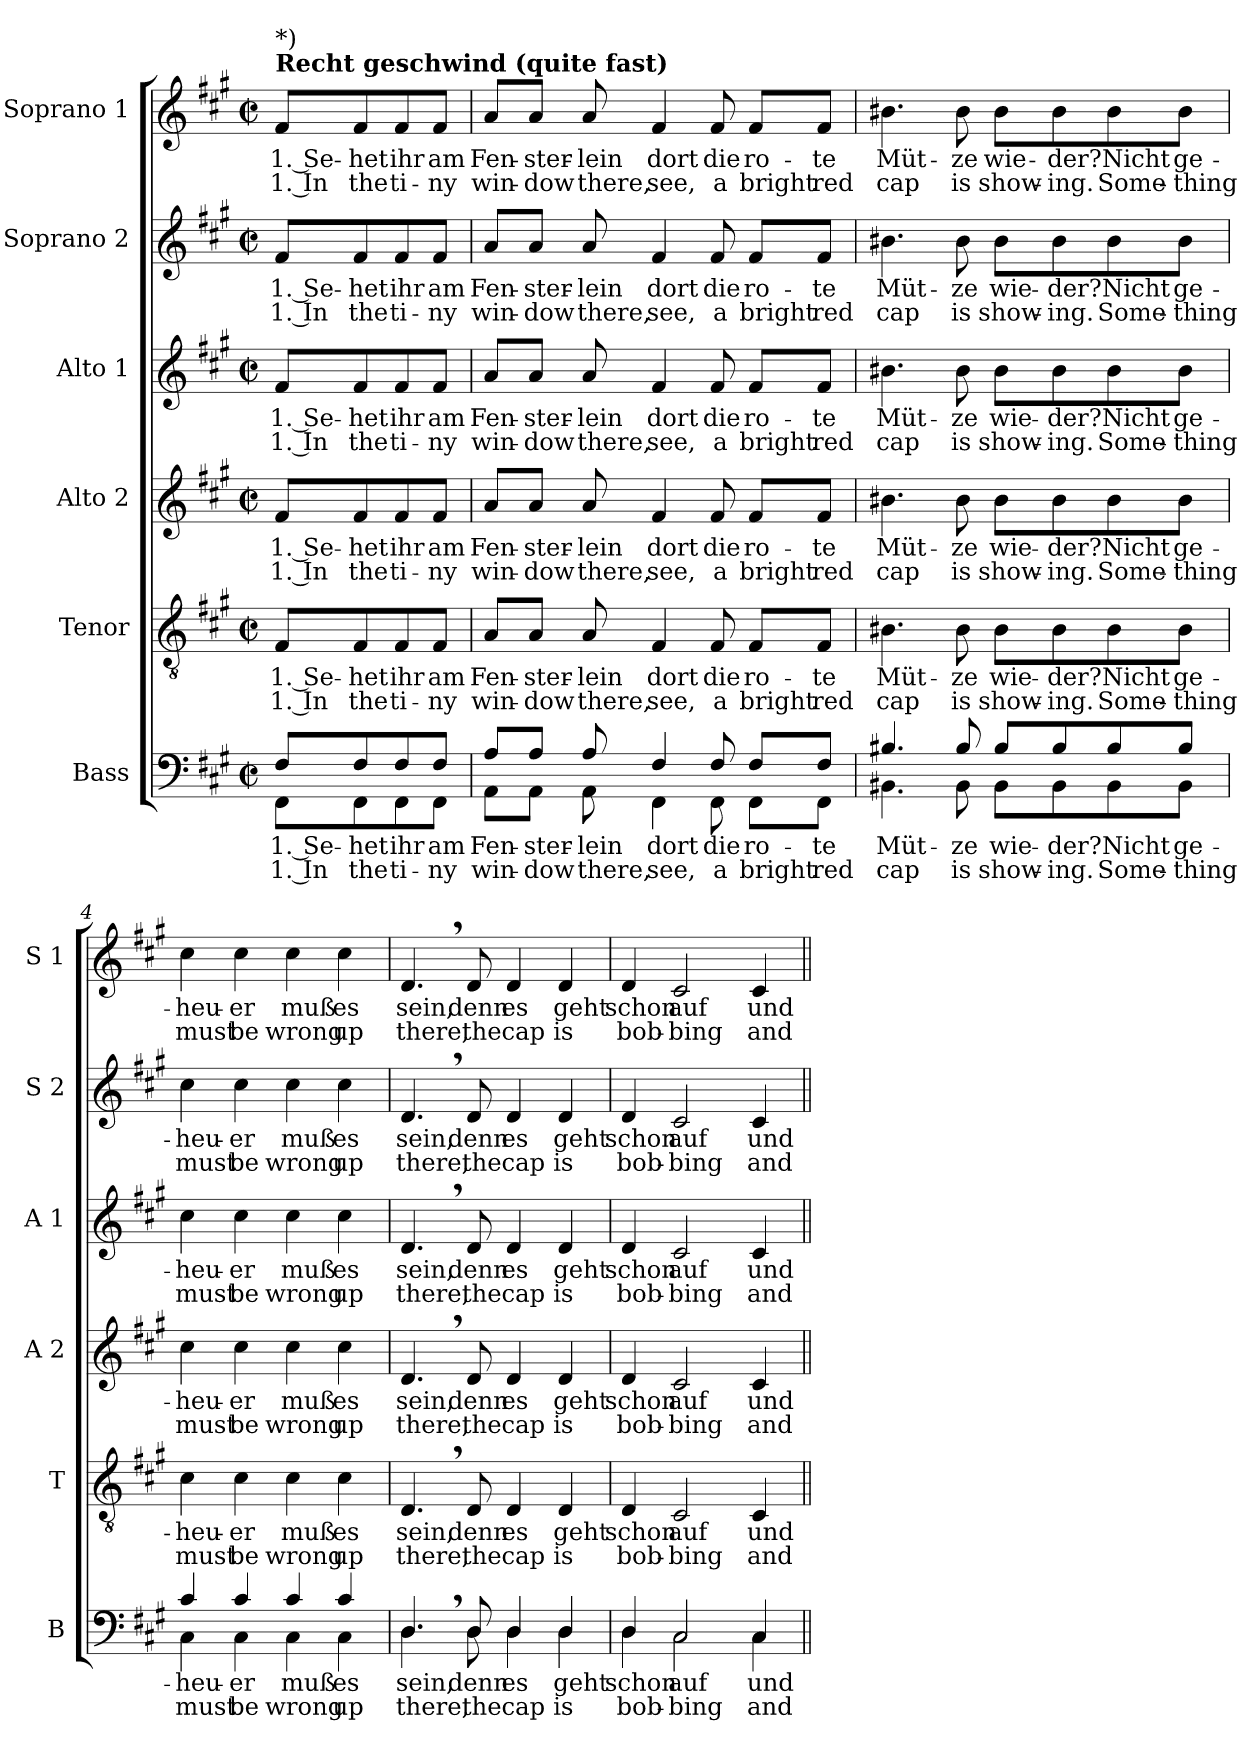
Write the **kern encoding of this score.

**kern	**text	**text	**kern	**text	**text	**kern	**text	**text	**kern	**text	**text	**kern	**text	**text	**kern	**text	**text
*part6	*part6	*part6	*part5	*part5	*part5	*part4	*part4	*part4	*part3	*part3	*part3	*part2	*part2	*part2	*part1	*part1	*part1
*staff6	*staff6	*staff6	*staff5	*staff5	*staff5	*staff4	*staff4	*staff4	*staff3	*staff3	*staff3	*staff2	*staff2	*staff2	*staff1	*staff1	*staff1
*I"Bass	*	*	*I"Tenor	*	*	*I"Alto 2	*	*	*I"Alto 1	*	*	*I"Soprano 2	*	*	*I"Soprano 1	*	*
*I'B	*	*	*I'T	*	*	*I'A 2	*	*	*I'A 1	*	*	*I'S 2	*	*	*I'S 1	*	*
*clefF4	*	*	*clefGv2	*	*	*clefG2	*	*	*clefG2	*	*	*clefG2	*	*	*clefG2	*	*
*k[f#c#g#]	*	*	*k[f#c#g#]	*	*	*k[f#c#g#]	*	*	*k[f#c#g#]	*	*	*k[f#c#g#]	*	*	*k[f#c#g#]	*	*
*f#:	*	*	*f#:	*	*	*f#:	*	*	*f#:	*	*	*f#:	*	*	*f#:	*	*
*M2/2	*	*	*M2/2	*	*	*M2/2	*	*	*M2/2	*	*	*M2/2	*	*	*M2/2	*	*
*met(c|)	*	*	*met(c|)	*	*	*met(c|)	*	*	*met(c|)	*	*	*met(c|)	*	*	*met(c|)	*	*
=1	=1	=1	=1	=1	=1	=1	=1	=1	=1	=1	=1	=1	=1	=1	=1	=1	=1
!	!LO:LY:b	!LO:LY:b	!	!	!	!	!	!	!	!	!	!	!	!	!	!	!
*^	*	*	*	*	*	*	*	*	*	*	*	*	*	*	*	*	*
!	!	!	!	!	!LO:LY:b	!LO:LY:b	!	!	!	!	!	!	!	!	!	!	!	!
!	!	!	!	!	!	!	!	!LO:LY:b	!LO:LY:b	!	!	!	!	!	!	!	!	!
!	!	!	!	!	!	!	!	!	!	!	!LO:LY:b	!LO:LY:b	!	!	!	!	!	!
!	!	!	!	!	!	!	!	!	!	!	!	!	!	!LO:LY:b	!LO:LY:b	!	!	!
!	!	!	!	!	!	!	!	!	!	!	!	!	!	!	!	!LO:TX:a:B:t=Recht geschwind  (quite fast)	!	!
!	!	!	!	!	!	!	!	!	!	!	!	!	!	!	!	!LO:TX:a:t=*)	!	!
!	!	!	!	!	!	!	!	!	!	!	!	!	!	!	!	!	!LO:LY:b	!LO:LY:b
8F#/L	8FF#\L	1. Se-	1. In	8F#/L	1. Se-	1. In	8f#/L	1. Se-	1. In	8f#/L	1. Se-	1. In	8f#/L	1. Se-	1. In	8f#/L	1. Se-	1. In
!	!	!LO:LY:b	!LO:LY:b	!	!	!	!	!	!	!	!	!	!	!	!	!	!	!
!	!	!	!	!	!LO:LY:b	!LO:LY:b	!	!	!	!	!	!	!	!	!	!	!	!
!	!	!	!	!	!	!	!	!LO:LY:b	!LO:LY:b	!	!	!	!	!	!	!	!	!
!	!	!	!	!	!	!	!	!	!	!	!LO:LY:b	!LO:LY:b	!	!	!	!	!	!
!	!	!	!	!	!	!	!	!	!	!	!	!	!	!LO:LY:b	!LO:LY:b	!	!	!
!	!	!	!	!	!	!	!	!	!	!	!	!	!	!	!	!	!LO:LY:b	!LO:LY:b
8F#/	8FF#\	-het	the	8F#/	-het	the	8f#/	-het	the	8f#/	-het	the	8f#/	-het	the	8f#/	-het	the
!	!	!LO:LY:b	!LO:LY:b	!	!	!	!	!	!	!	!	!	!	!	!	!	!	!
!	!	!	!	!	!LO:LY:b	!LO:LY:b	!	!	!	!	!	!	!	!	!	!	!	!
!	!	!	!	!	!	!	!	!LO:LY:b	!LO:LY:b	!	!	!	!	!	!	!	!	!
!	!	!	!	!	!	!	!	!	!	!	!LO:LY:b	!LO:LY:b	!	!	!	!	!	!
!	!	!	!	!	!	!	!	!	!	!	!	!	!	!LO:LY:b	!LO:LY:b	!	!	!
!	!	!	!	!	!	!	!	!	!	!	!	!	!	!	!	!	!LO:LY:b	!LO:LY:b
8F#/	8FF#\	ihr	ti-	8F#/	ihr	ti-	8f#/	ihr	ti-	8f#/	ihr	ti-	8f#/	ihr	ti-	8f#/	ihr	ti-
!	!	!LO:LY:b	!LO:LY:b	!	!	!	!	!	!	!	!	!	!	!	!	!	!	!
!	!	!	!	!	!LO:LY:b	!LO:LY:b	!	!	!	!	!	!	!	!	!	!	!	!
!	!	!	!	!	!	!	!	!LO:LY:b	!LO:LY:b	!	!	!	!	!	!	!	!	!
!	!	!	!	!	!	!	!	!	!	!	!LO:LY:b	!LO:LY:b	!	!	!	!	!	!
!	!	!	!	!	!	!	!	!	!	!	!	!	!	!LO:LY:b	!LO:LY:b	!	!	!
!	!	!	!	!	!	!	!	!	!	!	!	!	!	!	!	!	!LO:LY:b	!LO:LY:b
8F#/J	8FF#\J	am	-ny	8F#/J	am	-ny	8f#/J	am	-ny	8f#/J	am	-ny	8f#/J	am	-ny	8f#/J	am	-ny
=2	=2	=2	=2	=2	=2	=2	=2	=2	=2	=2	=2	=2	=2	=2	=2	=2	=2	=2
!	!	!LO:LY:b	!LO:LY:b	!	!	!	!	!	!	!	!	!	!	!	!	!	!	!
!	!	!	!	!	!LO:LY:b	!LO:LY:b	!	!	!	!	!	!	!	!	!	!	!	!
!	!	!	!	!	!	!	!	!LO:LY:b	!LO:LY:b	!	!	!	!	!	!	!	!	!
!	!	!	!	!	!	!	!	!	!	!	!LO:LY:b	!LO:LY:b	!	!	!	!	!	!
!	!	!	!	!	!	!	!	!	!	!	!	!	!	!LO:LY:b	!LO:LY:b	!	!	!
!	!	!	!	!	!	!	!	!	!	!	!	!	!	!	!	!	!LO:LY:b	!LO:LY:b
8A/L	8AA\L	Fen-	win-	8A/L	Fen-	win-	8a/L	Fen-	win-	8a/L	Fen-	win-	8a/L	Fen-	win-	8a/L	Fen-	win-
!	!	!LO:LY:b	!LO:LY:b	!	!	!	!	!	!	!	!	!	!	!	!	!	!	!
!	!	!	!	!	!LO:LY:b	!LO:LY:b	!	!	!	!	!	!	!	!	!	!	!	!
!	!	!	!	!	!	!	!	!LO:LY:b	!LO:LY:b	!	!	!	!	!	!	!	!	!
!	!	!	!	!	!	!	!	!	!	!	!LO:LY:b	!LO:LY:b	!	!	!	!	!	!
!	!	!	!	!	!	!	!	!	!	!	!	!	!	!LO:LY:b	!LO:LY:b	!	!	!
!	!	!	!	!	!	!	!	!	!	!	!	!	!	!	!	!	!LO:LY:b	!LO:LY:b
8A/J	8AA\J	-ster-	-dow	8A/J	-ster-	-dow	8a/J	-ster-	-dow	8a/J	-ster-	-dow	8a/J	-ster-	-dow	8a/J	-ster-	-dow
!	!	!LO:LY:b	!LO:LY:b	!	!	!	!	!	!	!	!	!	!	!	!	!	!	!
!	!	!	!	!	!LO:LY:b	!LO:LY:b	!	!	!	!	!	!	!	!	!	!	!	!
!	!	!	!	!	!	!	!	!LO:LY:b	!LO:LY:b	!	!	!	!	!	!	!	!	!
!	!	!	!	!	!	!	!	!	!	!	!LO:LY:b	!LO:LY:b	!	!	!	!	!	!
!	!	!	!	!	!	!	!	!	!	!	!	!	!	!LO:LY:b	!LO:LY:b	!	!	!
!	!	!	!	!	!	!	!	!	!	!	!	!	!	!	!	!	!LO:LY:b	!LO:LY:b
8A/	8AA\	-lein	there,	8A/	-lein	there,	8a/	-lein	there,	8a/	-lein	there,	8a/	-lein	there,	8a/	-lein	there,
!	!	!LO:LY:b	!LO:LY:b	!	!	!	!	!	!	!	!	!	!	!	!	!	!	!
!	!	!	!	!	!LO:LY:b	!LO:LY:b	!	!	!	!	!	!	!	!	!	!	!	!
!	!	!	!	!	!	!	!	!LO:LY:b	!LO:LY:b	!	!	!	!	!	!	!	!	!
!	!	!	!	!	!	!	!	!	!	!	!LO:LY:b	!LO:LY:b	!	!	!	!	!	!
!	!	!	!	!	!	!	!	!	!	!	!	!	!	!LO:LY:b	!LO:LY:b	!	!	!
!	!	!	!	!	!	!	!	!	!	!	!	!	!	!	!	!	!LO:LY:b	!LO:LY:b
4F#/	4FF#\	dort	see,	4F#/	dort	see,	4f#/	dort	see,	4f#/	dort	see,	4f#/	dort	see,	4f#/	dort	see,
!	!	!LO:LY:b	!LO:LY:b	!	!	!	!	!	!	!	!	!	!	!	!	!	!	!
!	!	!	!	!	!LO:LY:b	!LO:LY:b	!	!	!	!	!	!	!	!	!	!	!	!
!	!	!	!	!	!	!	!	!LO:LY:b	!LO:LY:b	!	!	!	!	!	!	!	!	!
!	!	!	!	!	!	!	!	!	!	!	!LO:LY:b	!LO:LY:b	!	!	!	!	!	!
!	!	!	!	!	!	!	!	!	!	!	!	!	!	!LO:LY:b	!LO:LY:b	!	!	!
!	!	!	!	!	!	!	!	!	!	!	!	!	!	!	!	!	!LO:LY:b	!LO:LY:b
8F#/	8FF#\	die	a	8F#/	die	a	8f#/	die	a	8f#/	die	a	8f#/	die	a	8f#/	die	a
!	!	!LO:LY:b	!LO:LY:b	!	!	!	!	!	!	!	!	!	!	!	!	!	!	!
!	!	!	!	!	!LO:LY:b	!LO:LY:b	!	!	!	!	!	!	!	!	!	!	!	!
!	!	!	!	!	!	!	!	!LO:LY:b	!LO:LY:b	!	!	!	!	!	!	!	!	!
!	!	!	!	!	!	!	!	!	!	!	!LO:LY:b	!LO:LY:b	!	!	!	!	!	!
!	!	!	!	!	!	!	!	!	!	!	!	!	!	!LO:LY:b	!LO:LY:b	!	!	!
!	!	!	!	!	!	!	!	!	!	!	!	!	!	!	!	!	!LO:LY:b	!LO:LY:b
8F#/L	8FF#\L	ro-	bright	8F#/L	ro-	bright	8f#/L	ro-	bright	8f#/L	ro-	bright	8f#/L	ro-	bright	8f#/L	ro-	bright
!	!	!LO:LY:b	!LO:LY:b	!	!	!	!	!	!	!	!	!	!	!	!	!	!	!
!	!	!	!	!	!LO:LY:b	!LO:LY:b	!	!	!	!	!	!	!	!	!	!	!	!
!	!	!	!	!	!	!	!	!LO:LY:b	!LO:LY:b	!	!	!	!	!	!	!	!	!
!	!	!	!	!	!	!	!	!	!	!	!LO:LY:b	!LO:LY:b	!	!	!	!	!	!
!	!	!	!	!	!	!	!	!	!	!	!	!	!	!LO:LY:b	!LO:LY:b	!	!	!
!	!	!	!	!	!	!	!	!	!	!	!	!	!	!	!	!	!LO:LY:b	!LO:LY:b
8F#/J	8FF#\J	-te	red	8F#/J	-te	red	8f#/J	-te	red	8f#/J	-te	red	8f#/J	-te	red	8f#/J	-te	red
=3	=3	=3	=3	=3	=3	=3	=3	=3	=3	=3	=3	=3	=3	=3	=3	=3	=3	=3
!	!	!LO:LY:b	!LO:LY:b	!	!	!	!	!	!	!	!	!	!	!	!	!	!	!
!	!	!	!	!	!LO:LY:b	!LO:LY:b	!	!	!	!	!	!	!	!	!	!	!	!
!	!	!	!	!	!	!	!	!LO:LY:b	!LO:LY:b	!	!	!	!	!	!	!	!	!
!	!	!	!	!	!	!	!	!	!	!	!LO:LY:b	!LO:LY:b	!	!	!	!	!	!
!	!	!	!	!	!	!	!	!	!	!	!	!	!	!LO:LY:b	!LO:LY:b	!	!	!
!	!	!	!	!	!	!	!	!	!	!	!	!	!	!	!	!	!LO:LY:b	!LO:LY:b
4.B#X/	4.BB#X\	Müt-	cap	4.B#X\	Müt-	cap	4.b#X\	Müt-	cap	4.b#X\	Müt-	cap	4.b#X\	Müt-	cap	4.b#X\	Müt-	cap
!	!	!LO:LY:b	!LO:LY:b	!	!	!	!	!	!	!	!	!	!	!	!	!	!	!
!	!	!	!	!	!LO:LY:b	!LO:LY:b	!	!	!	!	!	!	!	!	!	!	!	!
!	!	!	!	!	!	!	!	!LO:LY:b	!LO:LY:b	!	!	!	!	!	!	!	!	!
!	!	!	!	!	!	!	!	!	!	!	!LO:LY:b	!LO:LY:b	!	!	!	!	!	!
!	!	!	!	!	!	!	!	!	!	!	!	!	!	!LO:LY:b	!LO:LY:b	!	!	!
!	!	!	!	!	!	!	!	!	!	!	!	!	!	!	!	!	!LO:LY:b	!LO:LY:b
8B#/	8BB#\	-ze	is	8B#\	-ze	is	8b#\	-ze	is	8b#\	-ze	is	8b#\	-ze	is	8b#\	-ze	is
!	!	!LO:LY:b	!LO:LY:b	!	!	!	!	!	!	!	!	!	!	!	!	!	!	!
!	!	!	!	!	!LO:LY:b	!LO:LY:b	!	!	!	!	!	!	!	!	!	!	!	!
!	!	!	!	!	!	!	!	!LO:LY:b	!LO:LY:b	!	!	!	!	!	!	!	!	!
!	!	!	!	!	!	!	!	!	!	!	!LO:LY:b	!LO:LY:b	!	!	!	!	!	!
!	!	!	!	!	!	!	!	!	!	!	!	!	!	!LO:LY:b	!LO:LY:b	!	!	!
!	!	!	!	!	!	!	!	!	!	!	!	!	!	!	!	!	!LO:LY:b	!LO:LY:b
8B#/L	8BB#\L	wie-	show-	8B#\L	wie-	show-	8b#\L	wie-	show-	8b#\L	wie-	show-	8b#\L	wie-	show-	8b#\L	wie-	show-
!	!	!LO:LY:b	!LO:LY:b	!	!	!	!	!	!	!	!	!	!	!	!	!	!	!
!	!	!	!	!	!LO:LY:b	!LO:LY:b	!	!	!	!	!	!	!	!	!	!	!	!
!	!	!	!	!	!	!	!	!LO:LY:b	!LO:LY:b	!	!	!	!	!	!	!	!	!
!	!	!	!	!	!	!	!	!	!	!	!LO:LY:b	!LO:LY:b	!	!	!	!	!	!
!	!	!	!	!	!	!	!	!	!	!	!	!	!	!LO:LY:b	!LO:LY:b	!	!	!
!	!	!	!	!	!	!	!	!	!	!	!	!	!	!	!	!	!LO:LY:b	!LO:LY:b
8B#/	8BB#\	-der?	-ing.	8B#\	-der?	-ing.	8b#\	-der?	-ing.	8b#\	-der?	-ing.	8b#\	-der?	-ing.	8b#\	-der?	-ing.
!	!	!LO:LY:b	!LO:LY:b	!	!	!	!	!	!	!	!	!	!	!	!	!	!	!
!	!	!	!	!	!LO:LY:b	!LO:LY:b	!	!	!	!	!	!	!	!	!	!	!	!
!	!	!	!	!	!	!	!	!LO:LY:b	!LO:LY:b	!	!	!	!	!	!	!	!	!
!	!	!	!	!	!	!	!	!	!	!	!LO:LY:b	!LO:LY:b	!	!	!	!	!	!
!	!	!	!	!	!	!	!	!	!	!	!	!	!	!LO:LY:b	!LO:LY:b	!	!	!
!	!	!	!	!	!	!	!	!	!	!	!	!	!	!	!	!	!LO:LY:b	!LO:LY:b
8B#/	8BB#\	Nicht	Some-	8B#\	Nicht	Some-	8b#\	Nicht	Some-	8b#\	Nicht	Some-	8b#\	Nicht	Some-	8b#\	Nicht	Some-
!	!	!LO:LY:b	!LO:LY:b	!	!	!	!	!	!	!	!	!	!	!	!	!	!	!
!	!	!	!	!	!LO:LY:b	!LO:LY:b	!	!	!	!	!	!	!	!	!	!	!	!
!	!	!	!	!	!	!	!	!LO:LY:b	!LO:LY:b	!	!	!	!	!	!	!	!	!
!	!	!	!	!	!	!	!	!	!	!	!LO:LY:b	!LO:LY:b	!	!	!	!	!	!
!	!	!	!	!	!	!	!	!	!	!	!	!	!	!LO:LY:b	!LO:LY:b	!	!	!
!	!	!	!	!	!	!	!	!	!	!	!	!	!	!	!	!	!LO:LY:b	!LO:LY:b
8B#/J	8BB#\J	ge-	-thing	8B#\J	ge-	-thing	8b#\J	ge-	-thing	8b#\J	ge-	-thing	8b#\J	ge-	-thing	8b#\J	ge-	-thing
=4	=4	=4	=4	=4	=4	=4	=4	=4	=4	=4	=4	=4	=4	=4	=4	=4	=4	=4
!	!	!LO:LY:b	!LO:LY:b	!	!	!	!	!	!	!	!	!	!	!	!	!	!	!
!	!	!	!	!	!LO:LY:b	!LO:LY:b	!	!	!	!	!	!	!	!	!	!	!	!
!	!	!	!	!	!	!	!	!LO:LY:b	!LO:LY:b	!	!	!	!	!	!	!	!	!
!	!	!	!	!	!	!	!	!	!	!	!LO:LY:b	!LO:LY:b	!	!	!	!	!	!
!	!	!	!	!	!	!	!	!	!	!	!	!	!	!LO:LY:b	!LO:LY:b	!	!	!
!	!	!	!	!	!	!	!	!	!	!	!	!	!	!	!	!	!LO:LY:b	!LO:LY:b
4c#/	4C#\	-heu-	must	4c#\	-heu-	must	4cc#\	-heu-	must	4cc#\	-heu-	must	4cc#\	-heu-	must	4cc#\	-heu-	must
!	!	!LO:LY:b	!LO:LY:b	!	!	!	!	!	!	!	!	!	!	!	!	!	!	!
!	!	!	!	!	!LO:LY:b	!LO:LY:b	!	!	!	!	!	!	!	!	!	!	!	!
!	!	!	!	!	!	!	!	!LO:LY:b	!LO:LY:b	!	!	!	!	!	!	!	!	!
!	!	!	!	!	!	!	!	!	!	!	!LO:LY:b	!LO:LY:b	!	!	!	!	!	!
!	!	!	!	!	!	!	!	!	!	!	!	!	!	!LO:LY:b	!LO:LY:b	!	!	!
!	!	!	!	!	!	!	!	!	!	!	!	!	!	!	!	!	!LO:LY:b	!LO:LY:b
4c#/	4C#\	-er	be	4c#\	-er	be	4cc#\	-er	be	4cc#\	-er	be	4cc#\	-er	be	4cc#\	-er	be
!	!	!LO:LY:b	!LO:LY:b	!	!	!	!	!	!	!	!	!	!	!	!	!	!	!
!	!	!	!	!	!LO:LY:b	!LO:LY:b	!	!	!	!	!	!	!	!	!	!	!	!
!	!	!	!	!	!	!	!	!LO:LY:b	!LO:LY:b	!	!	!	!	!	!	!	!	!
!	!	!	!	!	!	!	!	!	!	!	!LO:LY:b	!LO:LY:b	!	!	!	!	!	!
!	!	!	!	!	!	!	!	!	!	!	!	!	!	!LO:LY:b	!LO:LY:b	!	!	!
!	!	!	!	!	!	!	!	!	!	!	!	!	!	!	!	!	!LO:LY:b	!LO:LY:b
4c#/	4C#\	muß	wrong	4c#\	muß	wrong	4cc#\	muß	wrong	4cc#\	muß	wrong	4cc#\	muß	wrong	4cc#\	muß	wrong
!	!	!LO:LY:b	!LO:LY:b	!	!	!	!	!	!	!	!	!	!	!	!	!	!	!
!	!	!	!	!	!LO:LY:b	!LO:LY:b	!	!	!	!	!	!	!	!	!	!	!	!
!	!	!	!	!	!	!	!	!LO:LY:b	!LO:LY:b	!	!	!	!	!	!	!	!	!
!	!	!	!	!	!	!	!	!	!	!	!LO:LY:b	!LO:LY:b	!	!	!	!	!	!
!	!	!	!	!	!	!	!	!	!	!	!	!	!	!LO:LY:b	!LO:LY:b	!	!	!
!	!	!	!	!	!	!	!	!	!	!	!	!	!	!	!	!	!LO:LY:b	!LO:LY:b
4c#/	4C#\	es	up	4c#\	es	up	4cc#\	es	up	4cc#\	es	up	4cc#\	es	up	4cc#\	es	up
!!LO:LB:g=z
=5	=5	=5	=5	=5	=5	=5	=5	=5	=5	=5	=5	=5	=5	=5	=5	=5	=5	=5
!	!	!LO:LY:b	!LO:LY:b	!	!	!	!	!	!	!	!	!	!	!	!	!	!	!
!	!	!	!	!	!LO:LY:b	!LO:LY:b	!	!	!	!	!	!	!	!	!	!	!	!
!	!	!	!	!	!	!	!	!LO:LY:b	!LO:LY:b	!	!	!	!	!	!	!	!	!
!	!	!	!	!	!	!	!	!	!	!	!LO:LY:b	!LO:LY:b	!	!	!	!	!	!
!	!	!	!	!	!	!	!	!	!	!	!	!	!	!LO:LY:b	!LO:LY:b	!	!	!
!	!	!	!	!	!	!	!	!	!	!	!	!	!	!	!	!	!LO:LY:b	!LO:LY:b
4.D,>/	4.D\	sein,	there,	4.D,>/	sein,	there,	4.d,>/	sein,	there,	4.d,>/	sein,	there,	4.d,>/	sein,	there,	4.d,>/	sein,	there,
!	!	!LO:LY:b	!LO:LY:b	!	!	!	!	!	!	!	!	!	!	!	!	!	!	!
!	!	!	!	!	!LO:LY:b	!LO:LY:b	!	!	!	!	!	!	!	!	!	!	!	!
!	!	!	!	!	!	!	!	!LO:LY:b	!LO:LY:b	!	!	!	!	!	!	!	!	!
!	!	!	!	!	!	!	!	!	!	!	!LO:LY:b	!LO:LY:b	!	!	!	!	!	!
!	!	!	!	!	!	!	!	!	!	!	!	!	!	!LO:LY:b	!LO:LY:b	!	!	!
!	!	!	!	!	!	!	!	!	!	!	!	!	!	!	!	!	!LO:LY:b	!LO:LY:b
8D/	8D\	denn	the	8D/	denn	the	8d/	denn	the	8d/	denn	the	8d/	denn	the	8d/	denn	the
!	!	!LO:LY:b	!LO:LY:b	!	!	!	!	!	!	!	!	!	!	!	!	!	!	!
!	!	!	!	!	!LO:LY:b	!LO:LY:b	!	!	!	!	!	!	!	!	!	!	!	!
!	!	!	!	!	!	!	!	!LO:LY:b	!LO:LY:b	!	!	!	!	!	!	!	!	!
!	!	!	!	!	!	!	!	!	!	!	!LO:LY:b	!LO:LY:b	!	!	!	!	!	!
!	!	!	!	!	!	!	!	!	!	!	!	!	!	!LO:LY:b	!LO:LY:b	!	!	!
!	!	!	!	!	!	!	!	!	!	!	!	!	!	!	!	!	!LO:LY:b	!LO:LY:b
4D/	4D\	es	cap	4D/	es	cap	4d/	es	cap	4d/	es	cap	4d/	es	cap	4d/	es	cap
!	!	!LO:LY:b	!LO:LY:b	!	!	!	!	!	!	!	!	!	!	!	!	!	!	!
!	!	!	!	!	!LO:LY:b	!LO:LY:b	!	!	!	!	!	!	!	!	!	!	!	!
!	!	!	!	!	!	!	!	!LO:LY:b	!LO:LY:b	!	!	!	!	!	!	!	!	!
!	!	!	!	!	!	!	!	!	!	!	!LO:LY:b	!LO:LY:b	!	!	!	!	!	!
!	!	!	!	!	!	!	!	!	!	!	!	!	!	!LO:LY:b	!LO:LY:b	!	!	!
!	!	!	!	!	!	!	!	!	!	!	!	!	!	!	!	!	!LO:LY:b	!LO:LY:b
4D/	4D\	geht	is	4D/	geht	is	4d/	geht	is	4d/	geht	is	4d/	geht	is	4d/	geht	is
=6	=6	=6	=6	=6	=6	=6	=6	=6	=6	=6	=6	=6	=6	=6	=6	=6	=6	=6
!	!	!LO:LY:b	!LO:LY:b	!	!	!	!	!	!	!	!	!	!	!	!	!	!	!
!	!	!	!	!	!LO:LY:b	!LO:LY:b	!	!	!	!	!	!	!	!	!	!	!	!
!	!	!	!	!	!	!	!	!LO:LY:b	!LO:LY:b	!	!	!	!	!	!	!	!	!
!	!	!	!	!	!	!	!	!	!	!	!LO:LY:b	!LO:LY:b	!	!	!	!	!	!
!	!	!	!	!	!	!	!	!	!	!	!	!	!	!LO:LY:b	!LO:LY:b	!	!	!
!	!	!	!	!	!	!	!	!	!	!	!	!	!	!	!	!	!LO:LY:b	!LO:LY:b
4D/	4D\	schon	bob-	4D/	schon	bob-	4d/	schon	bob-	4d/	schon	bob-	4d/	schon	bob-	4d/	schon	bob-
!	!	!LO:LY:b	!LO:LY:b	!	!	!	!	!	!	!	!	!	!	!	!	!	!	!
!	!	!	!	!	!LO:LY:b	!LO:LY:b	!	!	!	!	!	!	!	!	!	!	!	!
!	!	!	!	!	!	!	!	!LO:LY:b	!LO:LY:b	!	!	!	!	!	!	!	!	!
!	!	!	!	!	!	!	!	!	!	!	!LO:LY:b	!LO:LY:b	!	!	!	!	!	!
!	!	!	!	!	!	!	!	!	!	!	!	!	!	!LO:LY:b	!LO:LY:b	!	!	!
!	!	!	!	!	!	!	!	!	!	!	!	!	!	!	!	!	!LO:LY:b	!LO:LY:b
2C#/	2C#\	auf	-bing	2C#/	auf	-bing	2c#/	auf	-bing	2c#/	auf	-bing	2c#/	auf	-bing	2c#/	auf	-bing
!	!	!LO:LY:b	!LO:LY:b	!	!	!	!	!	!	!	!	!	!	!	!	!	!	!
!	!	!	!	!	!LO:LY:b	!LO:LY:b	!	!	!	!	!	!	!	!	!	!	!	!
!	!	!	!	!	!	!	!	!LO:LY:b	!LO:LY:b	!	!	!	!	!	!	!	!	!
!	!	!	!	!	!	!	!	!	!	!	!LO:LY:b	!LO:LY:b	!	!	!	!	!	!
!	!	!	!	!	!	!	!	!	!	!	!	!	!	!LO:LY:b	!LO:LY:b	!	!	!
!	!	!	!	!	!	!	!	!	!	!	!	!	!	!	!	!	!LO:LY:b	!LO:LY:b
4C#/	4C#\	und	and	4C#/	und	and	4c#/	und	and	4c#/	und	and	4c#/	und	and	4c#/	und	and
*v	*v	*	*	*	*	*	*	*	*	*	*	*	*	*	*	*	*	*
=||	=||	=||	=||	=||	=||	=||	=||	=||	=||	=||	=||	=||	=||	=||	=||	=||	=||
*-	*-	*-	*-	*-	*-	*-	*-	*-	*-	*-	*-	*-	*-	*-	*-	*-	*-
